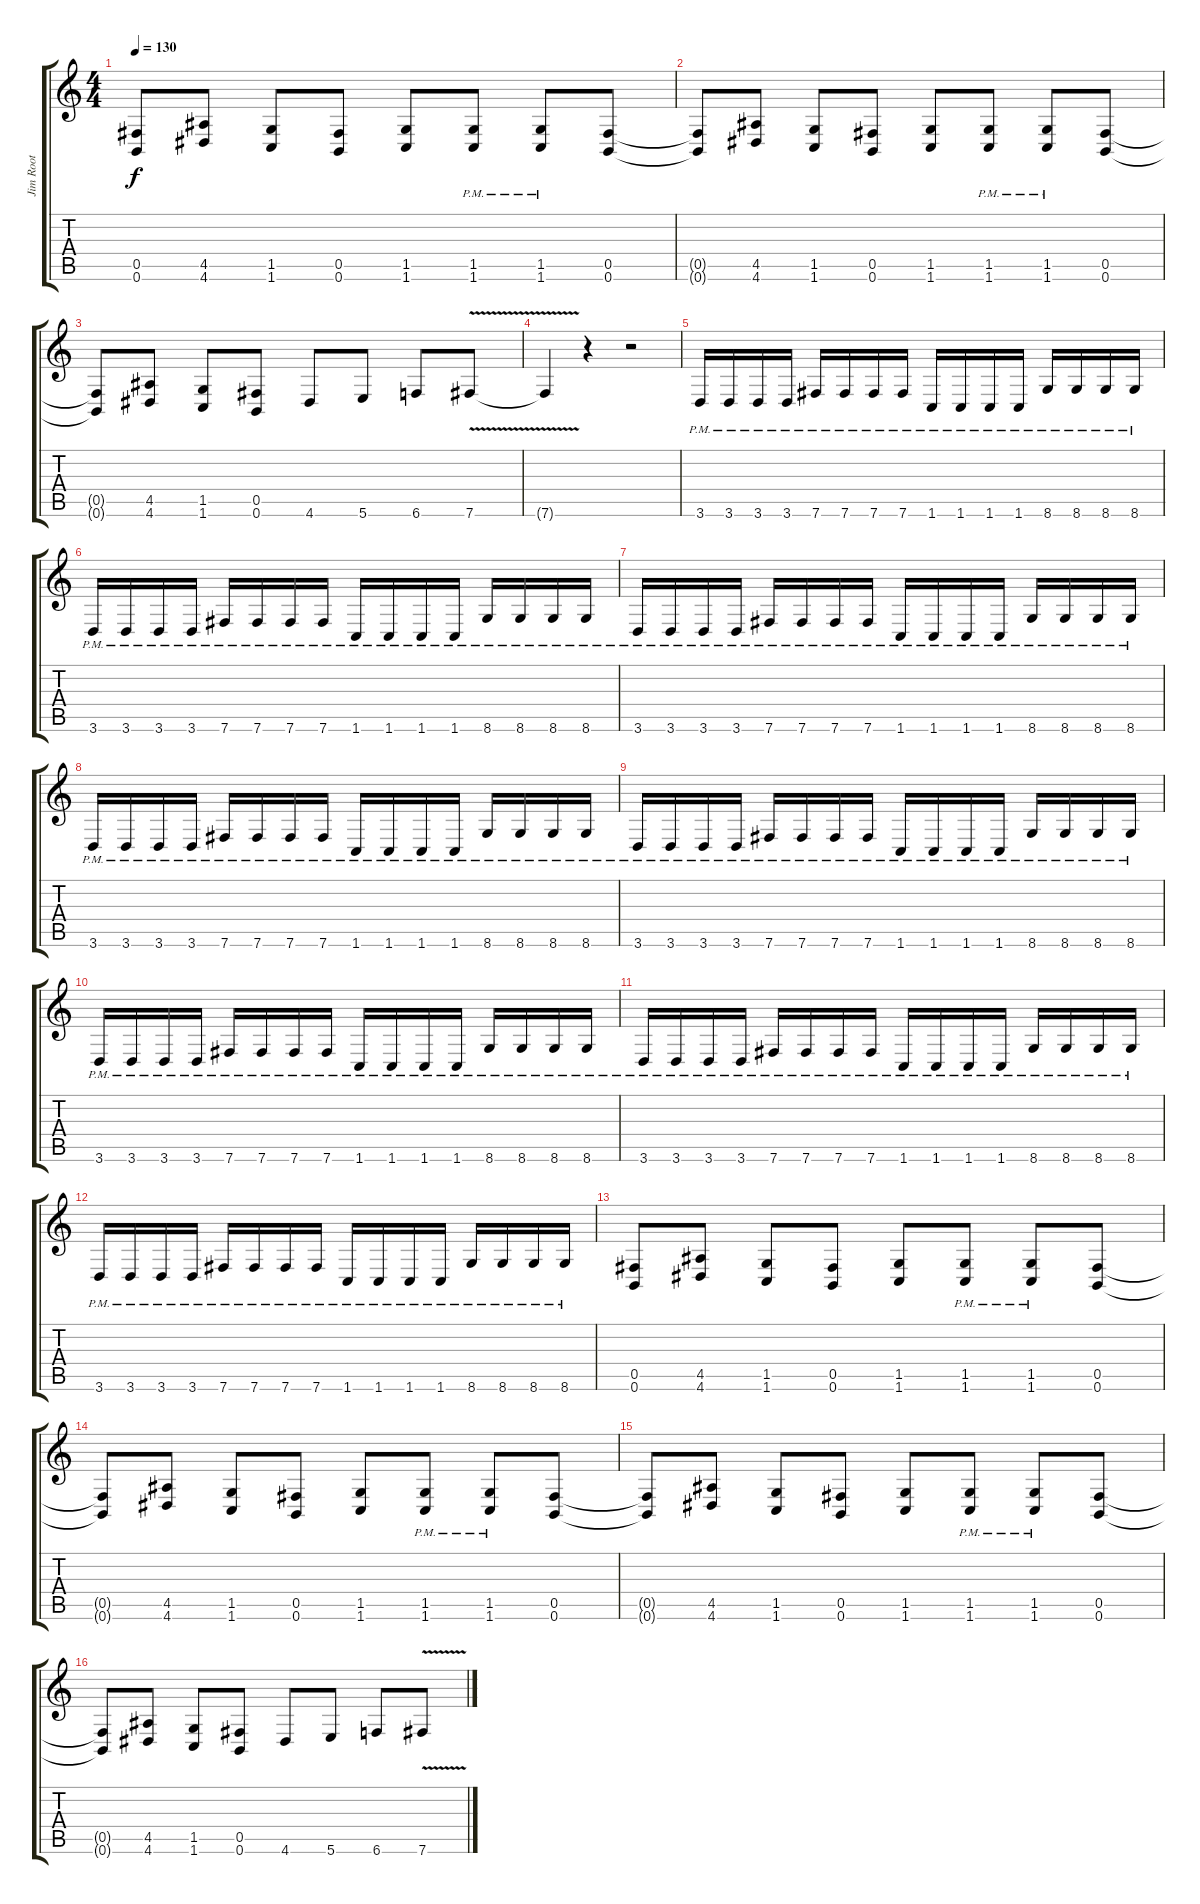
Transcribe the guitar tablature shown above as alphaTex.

\track ("Jim Root" "Jim Root") {instrument distortionguitar}
\staff {score tabs}
\tuning (Db4 Ab3 E3 B2 Gb2 B1) {hide}
\ts (4 4)
\tempo 130
\clef g2
\ks c
(0.5{t} 0.6{t}).8{dy f} (4.5 4.6).8 (1.5 1.6).8 (0.5 0.6).8 (1.5 1.6).8 (1.5{pm} 1.6{pm}).8 (1.5{pm} 1.6{pm}).8 (0.5 0.6).8 |
(0.5{t} 0.6{t}).8 (4.5 4.6).8 (1.5 1.6).8 (0.5 0.6).8 (1.5 1.6).8 (1.5{pm} 1.6{pm}).8 (1.5{pm} 1.6{pm}).8 (0.5 0.6).8 |
(0.5{t} 0.6{t}).8 (4.5 4.6).8 (1.5 1.6).8 (0.5 0.6).8 4.6.8 5.6.8 6.6.8 7.6{v}.8 |
7.6{t}.4 r.4 r.2 |
3.6{pm}.16 3.6{pm}.16 3.6{pm}.16 3.6{pm}.16 7.6{pm}.16 7.6{pm}.16 7.6{pm}.16 7.6{pm}.16 1.6{pm}.16 1.6{pm}.16 1.6{pm}.16 1.6{pm}.16 8.6{pm}.16 8.6{pm}.16 8.6{pm}.16 8.6{pm}.16 |
3.6{pm}.16 3.6{pm}.16 3.6{pm}.16 3.6{pm}.16 7.6{pm}.16 7.6{pm}.16 7.6{pm}.16 7.6{pm}.16 1.6{pm}.16 1.6{pm}.16 1.6{pm}.16 1.6{pm}.16 8.6{pm}.16 8.6{pm}.16 8.6{pm}.16 8.6{pm}.16 |
3.6{pm}.16 3.6{pm}.16 3.6{pm}.16 3.6{pm}.16 7.6{pm}.16 7.6{pm}.16 7.6{pm}.16 7.6{pm}.16 1.6{pm}.16 1.6{pm}.16 1.6{pm}.16 1.6{pm}.16 8.6{pm}.16 8.6{pm}.16 8.6{pm}.16 8.6{pm}.16 |
3.6{pm}.16 3.6{pm}.16 3.6{pm}.16 3.6{pm}.16 7.6{pm}.16 7.6{pm}.16 7.6{pm}.16 7.6{pm}.16 1.6{pm}.16 1.6{pm}.16 1.6{pm}.16 1.6{pm}.16 8.6{pm}.16 8.6{pm}.16 8.6{pm}.16 8.6{pm}.16 |
3.6{pm}.16 3.6{pm}.16 3.6{pm}.16 3.6{pm}.16 7.6{pm}.16 7.6{pm}.16 7.6{pm}.16 7.6{pm}.16 1.6{pm}.16 1.6{pm}.16 1.6{pm}.16 1.6{pm}.16 8.6{pm}.16 8.6{pm}.16 8.6{pm}.16 8.6{pm}.16 |
3.6{pm}.16 3.6{pm}.16 3.6{pm}.16 3.6{pm}.16 7.6{pm}.16 7.6{pm}.16 7.6{pm}.16 7.6{pm}.16 1.6{pm}.16 1.6{pm}.16 1.6{pm}.16 1.6{pm}.16 8.6{pm}.16 8.6{pm}.16 8.6{pm}.16 8.6{pm}.16 |
3.6{pm}.16 3.6{pm}.16 3.6{pm}.16 3.6{pm}.16 7.6{pm}.16 7.6{pm}.16 7.6{pm}.16 7.6{pm}.16 1.6{pm}.16 1.6{pm}.16 1.6{pm}.16 1.6{pm}.16 8.6{pm}.16 8.6{pm}.16 8.6{pm}.16 8.6{pm}.16 |
3.6{pm}.16 3.6{pm}.16 3.6{pm}.16 3.6{pm}.16 7.6{pm}.16 7.6{pm}.16 7.6{pm}.16 7.6{pm}.16 1.6{pm}.16 1.6{pm}.16 1.6{pm}.16 1.6{pm}.16 8.6{pm}.16 8.6{pm}.16 8.6{pm}.16 8.6{pm}.16 |
(0.5 0.6).8 (4.5 4.6).8 (1.5 1.6).8 (0.5 0.6).8 (1.5 1.6).8 (1.5{pm} 1.6{pm}).8 (1.5{pm} 1.6{pm}).8 (0.5 0.6).8 |
(0.5{t} 0.6{t}).8 (4.5 4.6).8 (1.5 1.6).8 (0.5 0.6).8 (1.5 1.6).8 (1.5{pm} 1.6{pm}).8 (1.5{pm} 1.6{pm}).8 (0.5 0.6).8 |
(0.5{t} 0.6{t}).8 (4.5 4.6).8 (1.5 1.6).8 (0.5 0.6).8 (1.5 1.6).8 (1.5{pm} 1.6{pm}).8 (1.5{pm} 1.6{pm}).8 (0.5 0.6).8 |
(0.5{t} 0.6{t}).8 (4.5 4.6).8 (1.5 1.6).8 (0.5 0.6).8 4.6.8 5.6.8 6.6.8 7.6{v}.8
